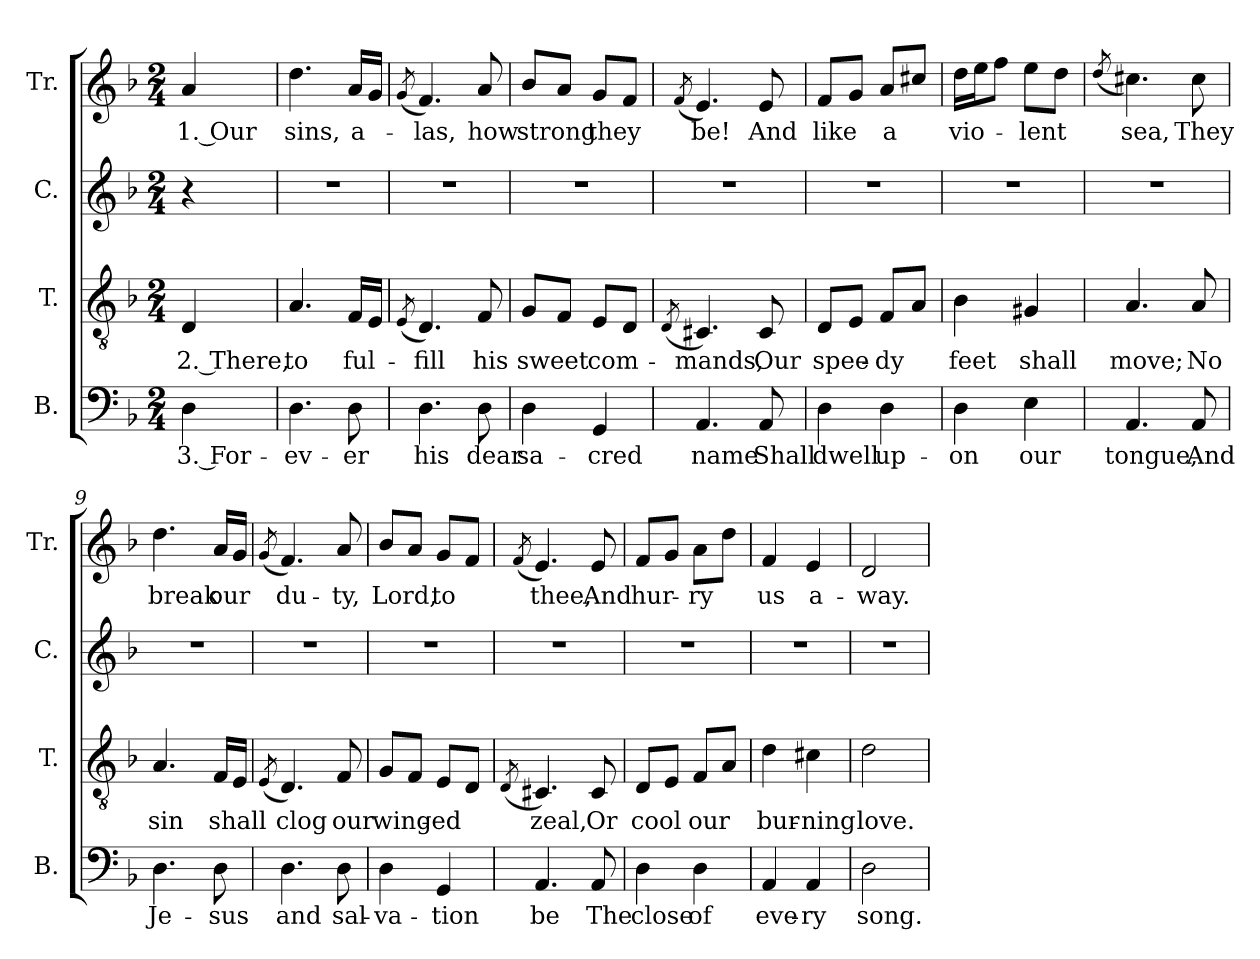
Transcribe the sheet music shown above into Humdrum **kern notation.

**kern	**text	**kern	**text	**kern	**kern	**text
*part4	*part4	*part3	*part3	*part2	*part1	*part1
*staff4	*staff4	*staff3	*staff3	*staff2	*staff1	*staff1
*I"B.	*	*I"T.	*	*I"C.	*I"Tr.	*
*I'B.	*	*I'T.	*	*I'C.	*I'Tr.	*
*clefF4	*	*clefGv2	*	*clefG2	*clefG2	*
*k[b-]	*	*k[b-]	*	*k[b-]	*k[b-]	*
*M2/4	*	*M2/4	*	*M2/4	*M2/4	*
*MM90	*	*MM90	*	*MM90	*MM90	*
=1	=1	=1	=1	=1	=1	=1
4D\	3. For-	4D/	2. There,	4r	4a/	1. Our
=2	=2	=2	=2	=2	=2	=2
4.D\	-ev-	4.A/	to	2r	4.dd\	sins,
8D\	-er	16F/LL	ful-	.	16a/LL	a-
.	.	16E/JJ	.	.	16g/JJ	.
=3	=3	=3	=3	=3	=3	=3
.	.	(8qE!/	.	.	(8qg!/	.
4.D\	his	4.D/)	-fill	2r	4.f/)	-las,
8D\	dear	8F/	his	.	8a/	how
=4	=4	=4	=4	=4	=4	=4
4D\	sa-	8G/L	sweet	2r	8b-/L	strong
.	.	8F/J	.	.	8a/J	.
4GG/	-cred	8E/L	com-	.	8g/L	they
.	.	8D/J	.	.	8f/J	.
=5	=5	=5	=5	=5	=5	=5
.	.	(8qD!/	.	.	(8qf!/	.
4.AA/	name	4.C#X/)	-mands,	2r	4.e/)	be!
8AA/	Shall	8C#/	Our	.	8e/	And
=6	=6	=6	=6	=6	=6	=6
4D\	dwell	8D/L	spee-	2r	8f/L	like
.	.	8E/J	.	.	8g/J	.
4D\	up-	8F/L	-dy	.	8a/L	a
.	.	8A/J	.	.	8cc#X/J	.
=7	=7	=7	=7	=7	=7	=7
4D\	-on	4B-\	feet	2r	16dd\LL	vio-
.	.	.	.	.	16ee\J	.
.	.	.	.	.	8ff\J	.
4E\	our	4G#X/	shall	.	8ee\L	-lent
.	.	.	.	.	8dd\J	.
=8	=8	=8	=8	=8	=8	=8
.	.	.	.	.	(8qdd!/	.
4.AA/	tongue,	4.A/	move;	2r	4.cc#X\)	sea,
8AA/	And	8A/	No	.	8cc#\	They
!!LO:LB:g=z
=9	=9	=9	=9	=9	=9	=9
4.D\	Je-	4.A/	sin	2r	4.dd\	break
8D\	-sus	16F/LL	shall	.	16a/LL	our
.	.	16E/JJ	.	.	16g/JJ	.
=10	=10	=10	=10	=10	=10	=10
.	.	(8qE!/	.	.	(8qg!/	.
4.D\	and	4.D/)	clog	2r	4.f/)	du-
8D\	sal-	8F/	our	.	8a/	-ty,
=11	=11	=11	=11	=11	=11	=11
4D\	-va-	8G/L	wing-	2r	8b-/L	Lord,
.	.	8F/J	.	.	8a/J	.
4GG/	-tion	8E/L	-ed	.	8g/L	to
.	.	8D/J	.	.	8f/J	.
=12	=12	=12	=12	=12	=12	=12
.	.	(8qD!/	.	.	(8qf!/	.
4.AA/	be	4.C#X/)	zeal,	2r	4.e/)	thee,
8AA/	The	8C#/	Or	.	8e/	And
=13	=13	=13	=13	=13	=13	=13
4D\	close	8D/L	cool	2r	8f/L	hur-
.	.	8E/J	.	.	8g/J	.
4D\	of	8F/L	our	.	8a\L	-ry
.	.	8A/J	.	.	8dd\J	.
=14	=14	=14	=14	=14	=14	=14
4AA/	eve-	4d\	bur-	2r	4f/	us
4AA/	-ry	4c#X\	-ning	.	4e/	a-
=15	=15	=15	=15	=15	=15	=15
2D\	song.	2d\	love.	2r	2d/	-way.
=	=	=	=	=	=	=
*-	*-	*-	*-	*-	*-	*-
